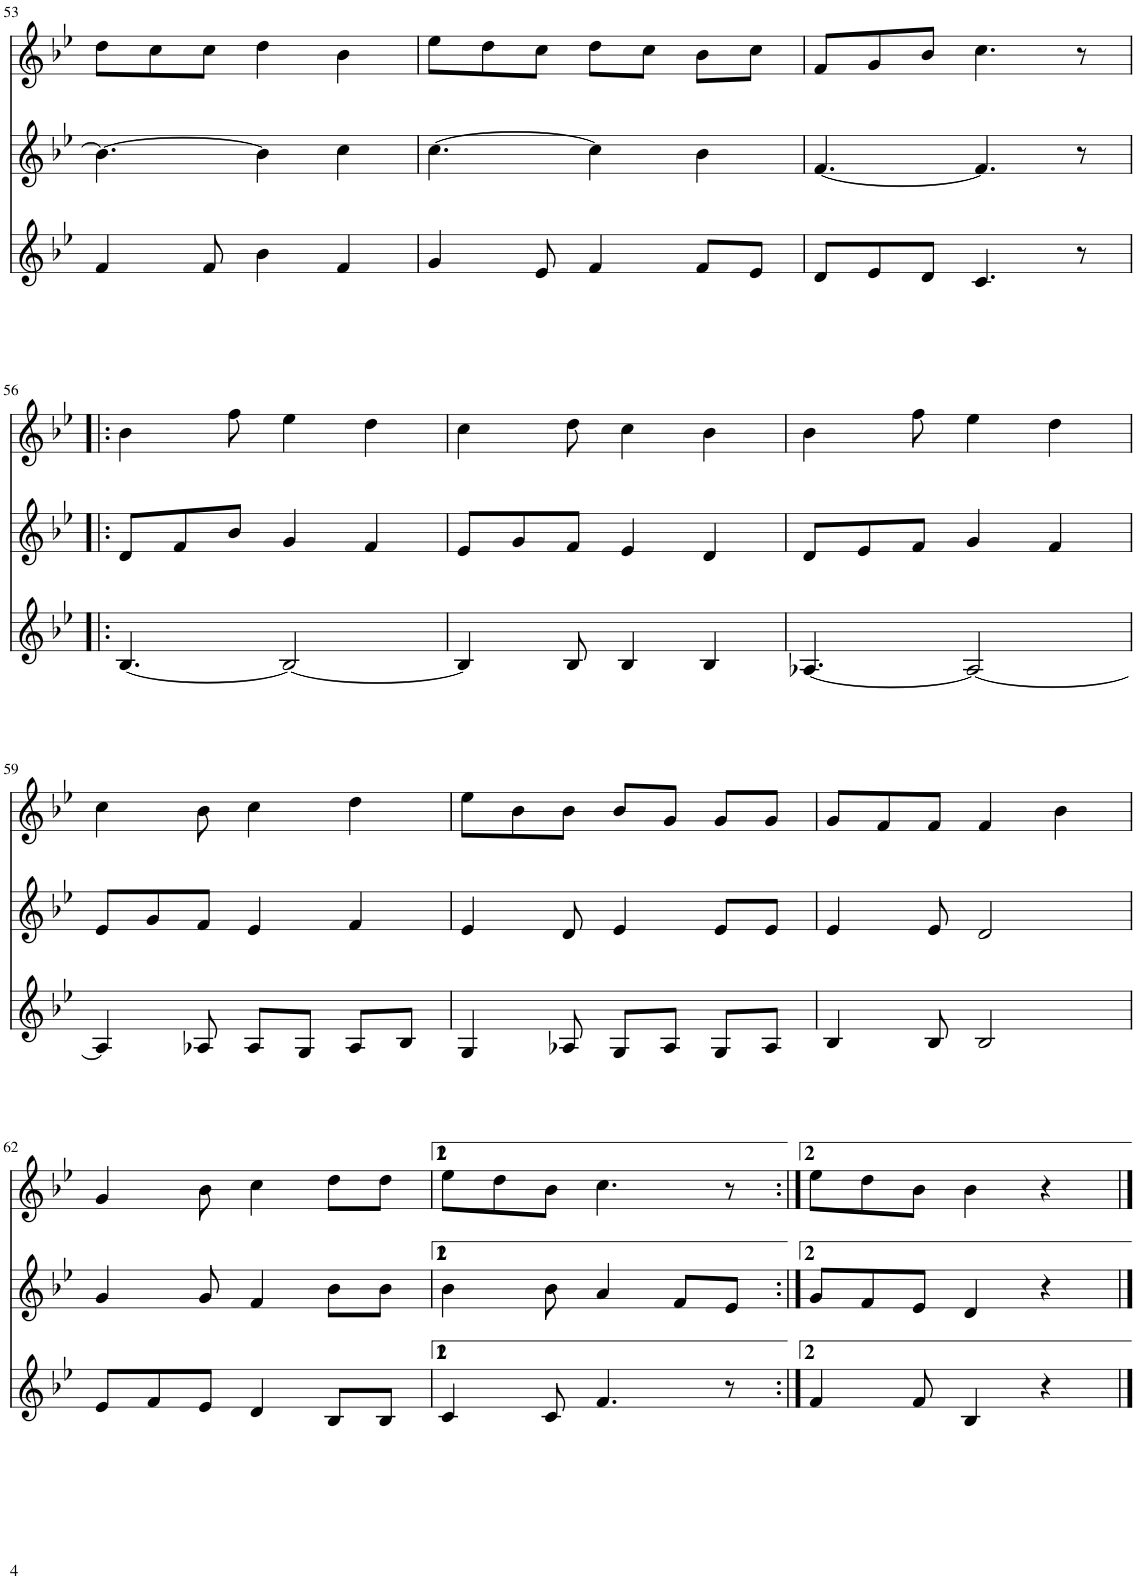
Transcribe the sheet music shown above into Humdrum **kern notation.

**kern	**kern	**kern
*part3	*part2	*part1
*staff3	*staff2	*staff1
*I"alt	*I"S2	*I"S1
!!LO:PB:g=z
*clefG2	*clefG2	*clefG2
*k[b-e-]	*k[b-e-]	*k[b-e-]
*B-:	*B-:	*B-:
*M7/8	*M7/8	*M7/8
=53	=53	=53
4f/	4.b-\_	8dd\L
.	.	8cc\
8f/	.	8cc\J
4b-\	4b-\]	4dd\
4f/	4cc\	4b-\
=54	=54	=54
4g/	[>4.cc\	8ee-\L
.	.	8dd\
8e-/	.	8cc\J
4f/	4cc\]	8dd\L
.	.	8cc\J
8f/L	4b-\	8b-\L
8e-/J	.	8cc\J
=55	=55	=55
8d/L	[<4.f/	8f/L
8e-/	.	8g/
8d/J	.	8b-/J
4.c/	4.f/]	4.cc\
8r	8r	8r
!!LO:LB:g=z
=56!|:	=56!|:	=56!|:
[<4.B-/	8d/L	4b-\
.	8f/	.
.	8b-/J	8ff\
2B-/_	4g/	4ee-\
.	4f/	4dd\
=57	=57	=57
4B-/]	8e-/L	4cc\
.	8g/	.
8B-/	8f/J	8dd\
4B-/	4e-/	4cc\
4B-/	4d/	4b-\
=58	=58	=58
[<4.A-X/	8d/L	4b-\
.	8e-/	.
.	8f/J	8ff\
2A-/_	4g/	4ee-\
.	4f/	4dd\
!!LO:LB:g=z
=59	=59	=59
4A-/]	8e-/L	4cc\
.	8g/	.
8A-X/	8f/J	8b-\
8A-/L	4e-/	4cc\
8G/J	.	.
8A-/L	4f/	4dd\
8B-/J	.	.
=60	=60	=60
4G/	4e-/	8ee-\L
.	.	8b-\
8A-X/	8d/	8b-\J
8G/L	4e-/	8b-/L
8A-/J	.	8g/J
8G/L	8e-/L	8g/L
8A-/J	8e-/J	8g/J
=61	=61	=61
4B-/	4e-/	8g/L
.	.	8f/
8B-/	8e-/	8f/J
2B-/	2d/	4f/
.	.	4b-\
!!LO:LB:g=z
=62	=62	=62
8e-/L	4g/	4g/
8f/	.	.
8e-/J	8g/	8b-\
4d/	4f/	4cc\
8B-/L	8b-\L	8dd\L
8B-/J	8b-\J	8dd\J
=63	=63	=63
4c/	4b-\	8ee-\L
.	.	8dd\
8c/	8b-\	8b-\J
4.f/	4a/	4.cc\
.	8f/L	.
8r	8e-/J	8r
=64:|!	=64:|!	=64:|!
4f/	8g/L	8ee-\L
.	8f/	8dd\
8f/	8e-/J	8b-\J
4B-/	4d/	4b-\
4r	4r	4r
==	==	==
*-	*-	*-
